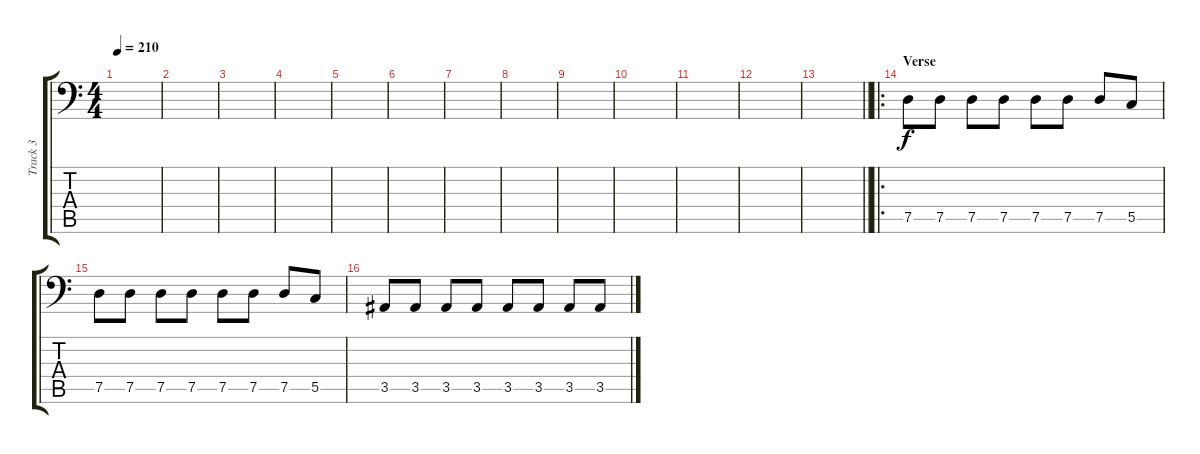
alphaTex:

\track ("Track 3" "Track 3") {instrument electricbasspick}
\staff {score tabs}
\tuning (D3 A2 F2 C2 G1 D1) {hide}
\ts (4 4)
\tempo 210
\clef f4
\ks c
|
|
|
|
|
|
|
|
|
|
|
|
\barLineRight lightlight
|
\ro
\section ("" "Verse")
7.5.8 7.5.8 7.5.8 7.5.8 7.5.8 7.5.8 7.5.8 5.5.8 |
7.5.8 7.5.8 7.5.8 7.5.8 7.5.8 7.5.8 7.5.8 5.5.8 |
3.5.8 3.5.8 3.5.8 3.5.8 3.5.8 3.5.8 3.5.8 3.5.8
